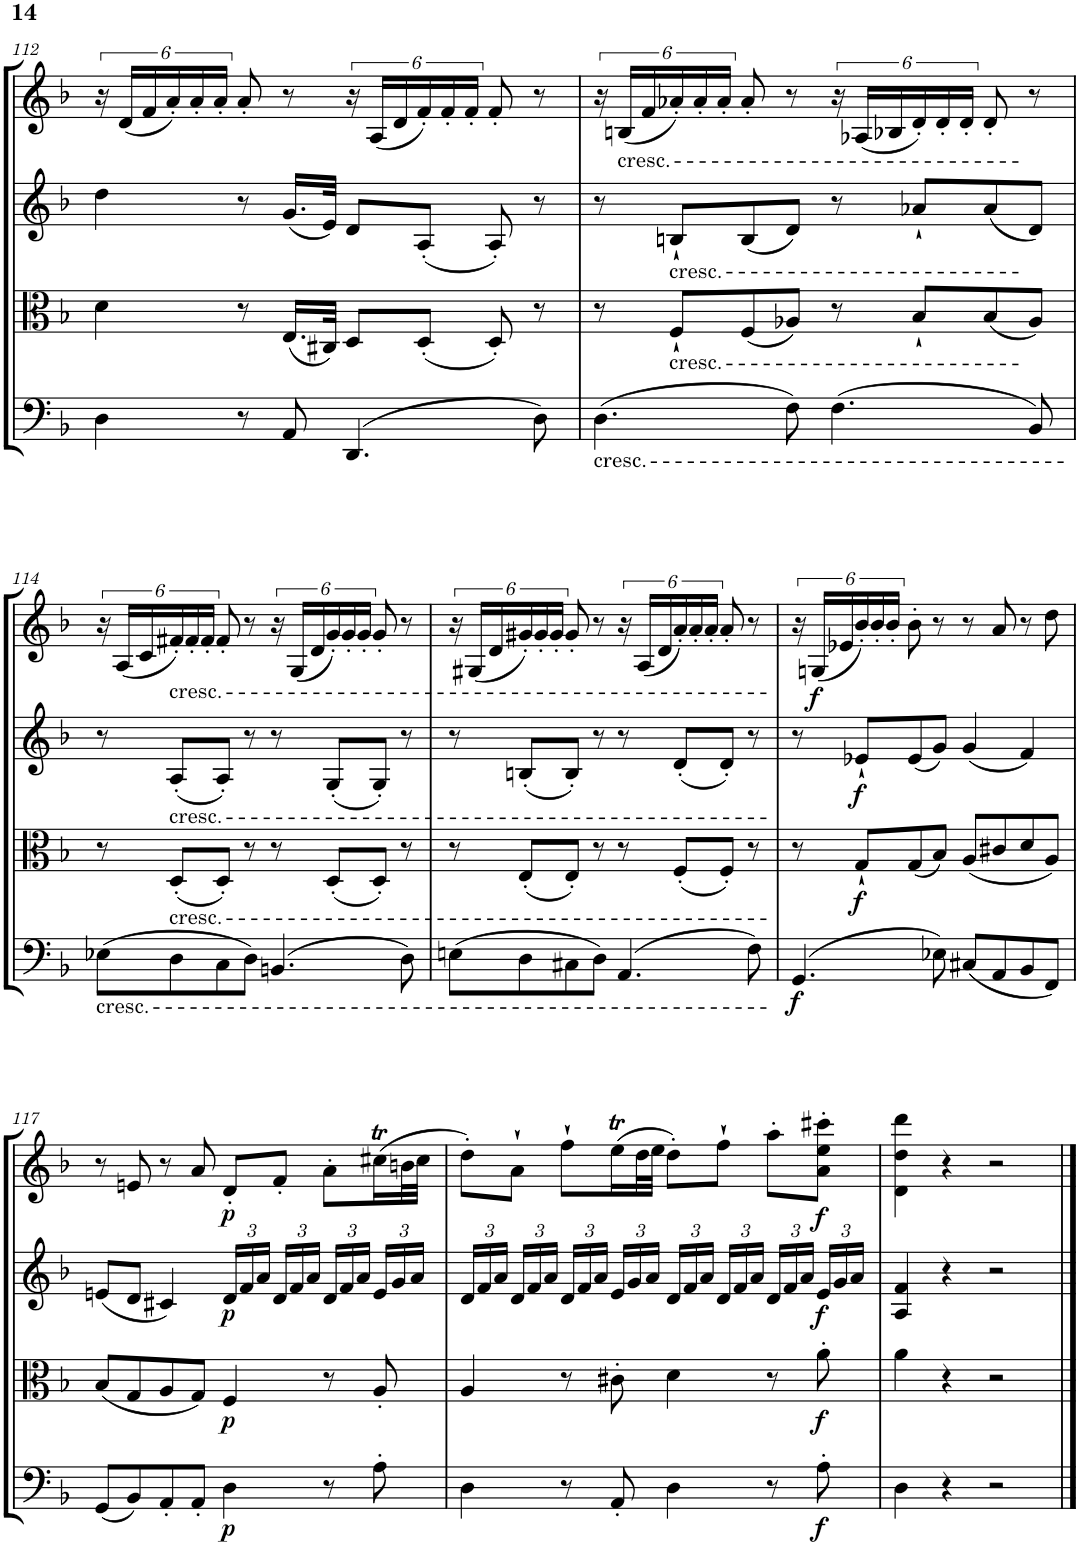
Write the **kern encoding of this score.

**kern	**dynam	**kern	**dynam	**kern	**dynam	**kern	**dynam
*part4	*part4	*part3	*part3	*part2	*part2	*part1	*part1
*staff4	*staff4	*staff3	*staff3	*staff2	*staff2	*staff1	*staff1
*I"Violoncello	*	*I"Viola	*	*I"Violin II	*	*I"Violin I	*
*I'Vc	*	*I'Vla	*	*I'Vln	*	*I'Vln	*
!!LO:PB:g=z
*clefF4	*	*clefC3	*	*clefG2	*	*clefG2	*
*k[b-]	*	*k[b-]	*	*k[b-]	*	*k[b-]	*
*M4/4	*	*M4/4	*	*M4/4	*	*M4/4	*
*met(c)	*	*met(c)	*	*met(c)	*	*met(c)	*
=112	=112	=112	=112	=112	=112	=112	=112
4D\	.	4d\	.	4dd\	.	24r	.
.	.	.	.	.	.	(<24d/LL	.
.	.	.	.	.	.	24f/	.
.	.	.	.	.	.	24a'/)	.
.	.	.	.	.	.	24a'/	.
.	.	.	.	.	.	24a'/JJ	.
8r	.	8r	.	8r	.	8a'/	.
8AA/	.	(<16.E/LL	.	(<16.g/LL	.	8r	.
.	.	32C#X/JJk)	.	32e/JJk)	.	.	.
(>4.DD/	.	8D/L	.	8d/L	.	24r	.
.	.	.	.	.	.	(<24A/LL	.
.	.	.	.	.	.	24d/	.
.	.	(<8D'/J	.	(<8A'/J	.	24f'/)	.
.	.	.	.	.	.	24f'/	.
.	.	.	.	.	.	24f'/JJ	.
.	.	8D'/)	.	8A'/)	.	8f'/	.
8D\)	.	8r	.	8r	.	8r	.
=113	=113	=113	=113	=113	=113	=113	=113
!LO:TX:b:t=cresc.	!	!	!	!	!	!	!
(>4.D\	.	8r	.	8r	.	24r	.
!	!	!	!	!	!	!LO:TX:b:t=cresc.	!
.	.	.	.	.	.	(<24Bn/LL	.
.	.	.	.	.	.	24f/	.
!	!	!	!	!LO:TX:b:t=cresc.	!	!	!
!	!	!LO:TX:b:t=cresc.	!	!	!	!	!
.	.	8F`/L	.	8Bn`/L	.	24a-X'/)	.
.	.	.	.	.	.	24a-'/	.
.	.	.	.	.	.	24a-'/JJ	.
.	.	(<8F/	.	(<8B/	.	8a-'/	.
8F\)	.	8A-X/J)	.	8d/J)	.	8r	.
(>4.F\	.	8r	.	8r	.	24r	.
.	.	.	.	.	.	(<24A-X/LL	.
.	.	.	.	.	.	24B-X/	.
.	.	8B-`/L	.	8a-X`/L	.	24d'/)	.
.	.	.	.	.	.	24d'/	.
.	.	.	.	.	.	24d'/JJ	.
.	.	(<8B-/	.	(<8a-/	.	8d'/	.
8BB-/)	.	8A-/J)	.	8d/J)	.	8r	.
!!LO:LB:g=z
=114	=114	=114	=114	=114	=114	=114	=114
!LO:TX:b:t=cresc.	!	!	!	!	!	!	!
(>8E-X\L	.	8r	.	8r	.	24r	.
.	.	.	.	.	.	(<24A/LL	.
.	.	.	.	.	.	24c/	.
!	!	!	!	!	!	!LO:TX:b:t=cresc.	!
!	!	!	!	!LO:TX:b:t=cresc.	!	!	!
!	!	!LO:TX:b:t=cresc.	!	!	!	!	!
8D\	.	(<8D'/L	.	(<8A'/L	.	24f#X'/)	.
.	.	.	.	.	.	24f#'/	.
.	.	.	.	.	.	24f#'/JJ	.
8C\	.	8D'/J)	.	8A'/J)	.	8f#'/	.
8D\J)	.	8r	.	8r	.	8r	.
(>4.BBn/	.	8r	.	8r	.	24r	.
.	.	.	.	.	.	(<24G/LL	.
.	.	.	.	.	.	24d/	.
.	.	(<8D'/L	.	(<8G'/L	.	24g'/)	.
.	.	.	.	.	.	24g'/	.
.	.	.	.	.	.	24g'/JJ	.
.	.	8D'/J)	.	8G'/J)	.	8g'/	.
8D\)	.	8r	.	8r	.	8r	.
=115	=115	=115	=115	=115	=115	=115	=115
(>8En\L	.	8r	.	8r	.	24r	.
.	.	.	.	.	.	(<24G#X/LL	.
.	.	.	.	.	.	24d/	.
8D\	.	(<8E'/L	.	(<8Bn'/L	.	24g#X'/)	.
.	.	.	.	.	.	24g#'/	.
.	.	.	.	.	.	24g#'/JJ	.
8C#X\	.	8E'/J)	.	8B'/J)	.	8g#'/	.
8D\J)	.	8r	.	8r	.	8r	.
(>4.AA/	.	8r	.	8r	.	24r	.
.	.	.	.	.	.	(<24A/LL	.
.	.	.	.	.	.	24d/	.
.	.	(<8F'/L	.	(<8d'/L	.	24a'/)	.
.	.	.	.	.	.	24a'/	.
.	.	.	.	.	.	24a'/JJ	.
.	.	8F'/J)	.	8d'/J)	.	8a'/	.
8F\)	.	8r	.	8r	.	8r	.
=116	=116	=116	=116	=116	=116	=116	=116
!	!LO:DY:b	!	!	!	!	!	!
(>4.GG/	f	8r	.	8r	.	24r	.
!	!	!	!	!	!	!	!LO:DY:b
.	.	.	.	.	.	(<24Gn/LL	f
.	.	.	.	.	.	24e-X/	.
!	!	!	!LO:DY:b	!	!LO:DY:b	!	!
.	.	8G`/L	f	8e-X`/L	f	24b-'/)	.
.	.	.	.	.	.	24b-'/	.
.	.	.	.	.	.	24b-'/JJ	.
.	.	(<8G/	.	(<8e-/	.	8b-'\	.
8E-X\)	.	8B-/J)	.	8g/J)	.	8r	.
(<8C#X/L	.	(<8A/L	.	(<4g/	.	8r	.
8AA/	.	8c#X/	.	.	.	8a/	.
8BB-/	.	8d/	.	4f/)	.	8r	.
8FF/J)	.	8A/J)	.	.	.	8dd\	.
!!LO:LB:g=z
=117	=117	=117	=117	=117	=117	=117	=117
(<8GG/L	.	(<8B-/L	.	(<8en/L	.	8r	.
8BB-/)	.	8G/	.	8d/J	.	8en/	.
8AA'/	.	8A/	.	4c#X/)	.	8r	.
8AA'/J	.	8G/J)	.	.	.	8a/	.
*	*	*	*	*Xbrackettup	*	*	*
!	!LO:DY:b	!	!LO:DY:b	!	!LO:DY:b	!	!LO:DY:b
4D\	p	4F/	p	24d/LL	p	8d'/L	p
.	.	.	.	24f/	.	.	.
.	.	.	.	24a/JJ	.	.	.
.	.	.	.	24d/LL	.	8f'/J	.
.	.	.	.	24f/	.	.	.
.	.	.	.	24a/JJ	.	.	.
8r	.	8r	.	24d/LL	.	8a'\L	.
.	.	.	.	24f/	.	.	.
.	.	.	.	24a/JJ	.	.	.
8A'\	.	8A'/	.	24e/LL	.	(>16cc#Xt\L	.
.	.	.	.	24g/	.	.	.
.	.	.	.	.	.	32bn\L	.
.	.	.	.	24a/JJ	.	.	.
.	.	.	.	.	.	32cc#\JJJ	.
=118	=118	=118	=118	=118	=118	=118	=118
4D\	.	4A/	.	24d/LL	.	8dd'\L)	.
.	.	.	.	24f/	.	.	.
.	.	.	.	24a/JJ	.	.	.
.	.	.	.	24d/LL	.	8a`\J	.
.	.	.	.	24f/	.	.	.
.	.	.	.	24a/JJ	.	.	.
8r	.	8r	.	24d/LL	.	8ff`\L	.
.	.	.	.	24f/	.	.	.
.	.	.	.	24a/JJ	.	.	.
8AA'/	.	8c#X'\	.	24e/LL	.	(>16eet\L	.
.	.	.	.	24g/	.	.	.
.	.	.	.	.	.	32dd\L	.
.	.	.	.	24a/JJ	.	.	.
.	.	.	.	.	.	32ee\JJJ	.
4D\	.	4d\	.	24d/LL	.	8dd'\L)	.
.	.	.	.	24f/	.	.	.
.	.	.	.	24a/JJ	.	.	.
.	.	.	.	24d/LL	.	8ff`\J	.
.	.	.	.	24f/	.	.	.
.	.	.	.	24a/JJ	.	.	.
8r	.	8r	.	24d/LL	.	8aa'\L	.
.	.	.	.	24f/	.	.	.
.	.	.	.	24a/JJ	.	.	.
!	!LO:DY:b	!	!LO:DY:b	!	!LO:DY:b	!	!LO:DY:b
8A'\	f	8a'\	f	24e/LL	f	8a\' 8ee\' 8ccc#X\'J	f
.	.	.	.	24g/	.	.	.
.	.	.	.	24a/JJ	.	.	.
=119	=119	=119	=119	=119	=119	=119	=119
4D\	.	4a\	.	4A/ 4f/	.	4d\ 4dd\ 4ddd\	.
4r	.	4r	.	4r	.	4r	.
2r	.	2r	.	2r	.	2r	.
==	==	==	==	==	==	==	==
*-	*-	*-	*-	*-	*-	*-	*-
